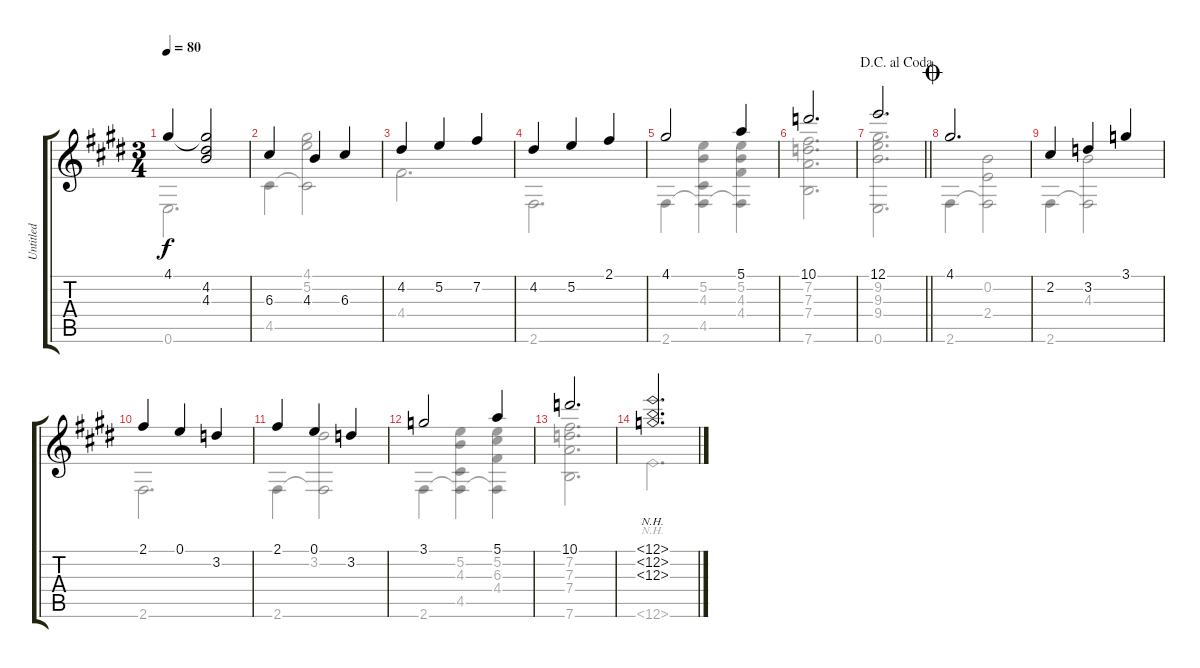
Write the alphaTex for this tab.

\track ("Untitled" "Untitled") {instrument acousticguitarnylon}
\staff {score tabs}
\tuning (E4 B3 G3 D3 A2 E2) {hide}
\voice
\ts (3 4)
\tempo 80
\clef g2
\ks e
4.1.4{dy f} (4.1{t} 4.2 4.3).2 |
\ks c#minor
6.3.4 4.3.4 6.3.4 |
4.2.4 5.2.4 7.2.4 |
\ks e
4.2.4 5.2.4 2.1.4 |
\ks c#minor
4.1.2 5.1.4 |
10.1.2{d} |
\jump dacapoalcoda
\barLineRight lightlight
12.1.2{d} |
\jump coda
\ks e
4.1.2{d} |
\ks c#minor
2.2.4 3.2.4 3.1.4 |
2.1.4 0.1.4 3.2.4 |
\ks e
2.1.4 0.1.4 3.2.4 |
\ks c#minor
3.1.2 5.1.4 |
10.1.2{d} |
(12.1{nh} 12.2{nh} 12.3{nh}).2{d}
\voice
\clef g2
\ottava regular
\simile none
\ks e
0.6.2{d dy f} |
\ks c#minor
4.5.4 (4.1 5.2 4.5{t}).2 |
4.4.2{d} |
\ks e
2.6.2{d} |
\ks c#minor
2.6.4 (5.2 4.3 4.5 2.6{t}).4 (5.2 4.3 4.4 2.6{t}).4 |
(7.2 7.3 7.4 7.6).2{d} |
\barLineRight lightlight
(9.2 9.3 9.4 0.6).2{d} |
\ks e
2.6.4 (0.2 2.4 2.6{t}).2 |
\ks c#minor
2.6.4 (4.3 2.6{t}).2 |
2.6.2{d} |
\ks e
2.6.4 (3.2 2.6{t}).2 |
\ks c#minor
2.6.4 (5.2 4.3 4.5 2.6{t}).4 (5.2 6.3 4.4 2.6{t}).4 |
(7.2 7.3 7.4 7.6).2{d} |
12.6{nh}.2{d}
